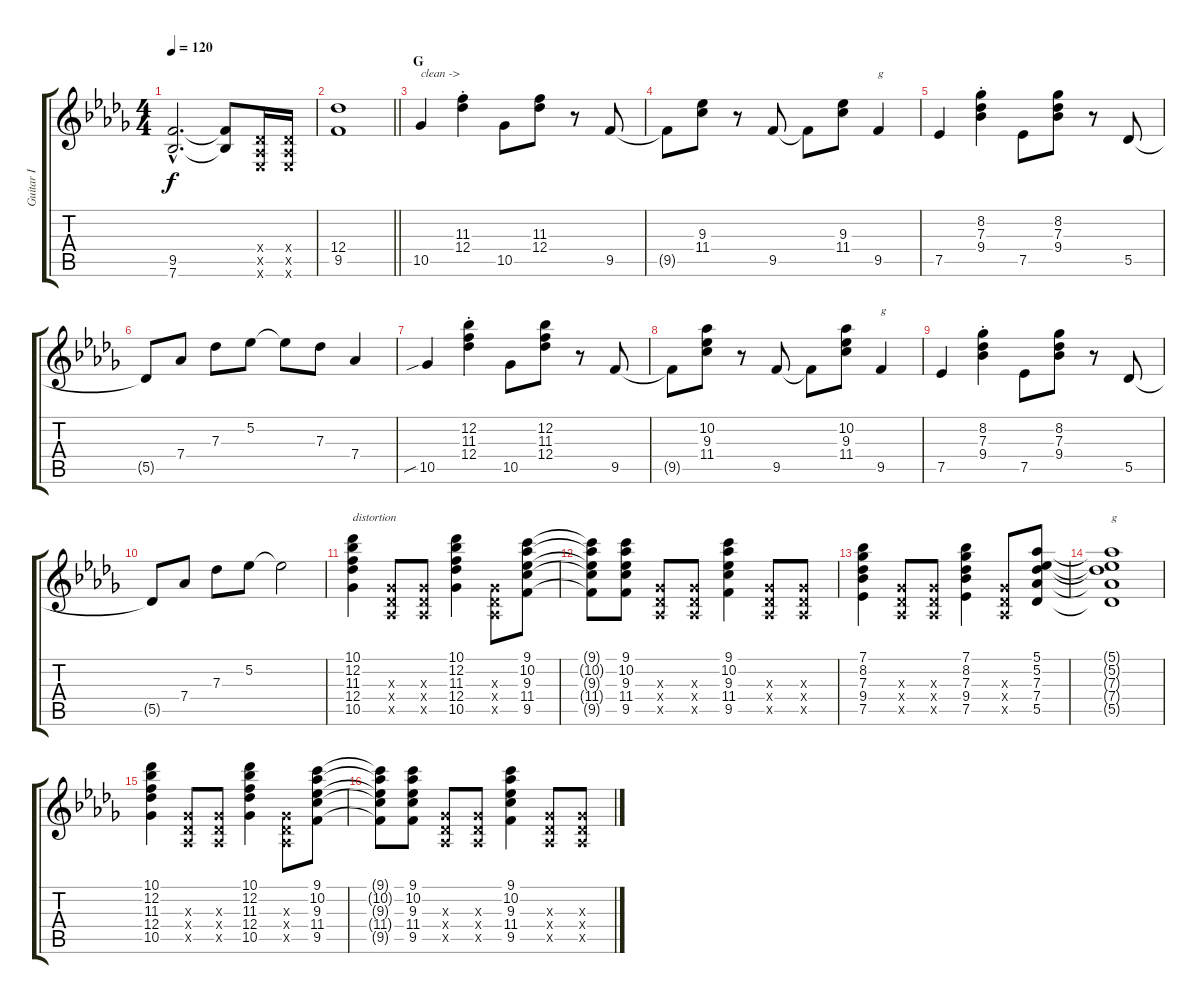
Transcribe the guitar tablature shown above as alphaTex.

\track ("Guitar I" "Guitar I") {instrument distortionguitar}
\staff {score tabs}
\tuning (Eb4 Bb3 Gb3 Db3 Ab2 Eb2) {hide}
\ts (4 4)
\tempo 120
\clef g2
\ks db
(9.5{hac} 7.6{hac}).2{d dy f} (9.5{t} 7.6{t}).8 (0.4{x} 0.5{x} 0.6{x}).16 (0.4{x} 0.5{x} 0.6{x}).16 |
\barLineRight lightlight
(12.4 9.5).1 |
\section ("" "G")
10.5.4{txt "clean ->" instrument electricguitarclean} (11.3{st} 12.4{st}).4 10.5.8 (11.3 12.4).8 r.8 9.5.8 |
9.5{t}.8 (9.3 11.4).8 r.8 9.5.8 9.5{t}.8 (9.3 11.4).8 9.5.4{txt "g"} |
7.5.4 (8.2{st} 7.3{st} 9.4{st}).4 7.5.8 (8.2 7.3 9.4).8 r.8 5.5.8 |
5.5{t}.8 7.4.8 7.3.8 5.2.8 5.2{t}.8 7.3.8 7.4.4 |
10.5{sib}.4 (12.2{st} 11.3{st} 12.4{st}).4 10.5.8 (12.2 11.3 12.4).8 r.8 9.5.8 |
9.5{t}.8 (10.2 9.3 11.4).8 r.8 9.5.8 9.5{t}.8 (10.2 9.3 11.4).8 9.5.4{txt "g"} |
7.5.4 (8.2{st} 7.3{st} 9.4{st}).4 7.5.8 (8.2 7.3 9.4).8 r.8 5.5.8 |
5.5{t}.8 7.4.8 7.3.8 5.2.8 5.2{t}.2 |
(10.1 12.2 11.3 12.4 10.5).4{txt "distortion" instrument distortionguitar} (0.3{x} 0.4{x} 0.5{x}).8 (0.3{x} 0.4{x} 0.5{x}).8 (10.1 12.2 11.3 12.4 10.5).4 (0.3{x} 0.4{x} 0.5{x}).8 (9.1 10.2 9.3 11.4 9.5).8 |
(9.1{t} 10.2{t} 9.3{t} 11.4{t} 9.5{t}).8 (9.1 10.2 9.3 11.4 9.5).8 (0.3{x} 0.4{x} 0.5{x}).8 (0.3{x} 0.4{x} 0.5{x}).8 (9.1 10.2 9.3 11.4 9.5).4 (0.3{x} 0.4{x} 0.5{x}).8 (0.3{x} 0.4{x} 0.5{x}).8 |
(7.1 8.2 7.3 9.4 7.5).4 (0.3{x} 0.4{x} 0.5{x}).8 (0.3{x} 0.4{x} 0.5{x}).8 (7.1 8.2 7.3 9.4 7.5).4 (0.3{x} 0.4{x} 0.5{x}).8 (5.1 5.2 7.3 7.4 5.5).8 |
(5.1{t} 5.2{t} 7.3{t} 7.4{t} 5.5{t}).1{txt "g"} |
(10.1 12.2 11.3 12.4 10.5).4 (0.3{x} 0.4{x} 0.5{x}).8 (0.3{x} 0.4{x} 0.5{x}).8 (10.1 12.2 11.3 12.4 10.5).4 (0.3{x} 0.4{x} 0.5{x}).8 (9.1 10.2 9.3 11.4 9.5).8 |
(9.1{t} 10.2{t} 9.3{t} 11.4{t} 9.5{t}).8 (9.1 10.2 9.3 11.4 9.5).8 (0.3{x} 0.4{x} 0.5{x}).8 (0.3{x} 0.4{x} 0.5{x}).8 (9.1 10.2 9.3 11.4 9.5).4 (0.3{x} 0.4{x} 0.5{x}).8 (0.3{x} 0.4{x} 0.5{x}).8
